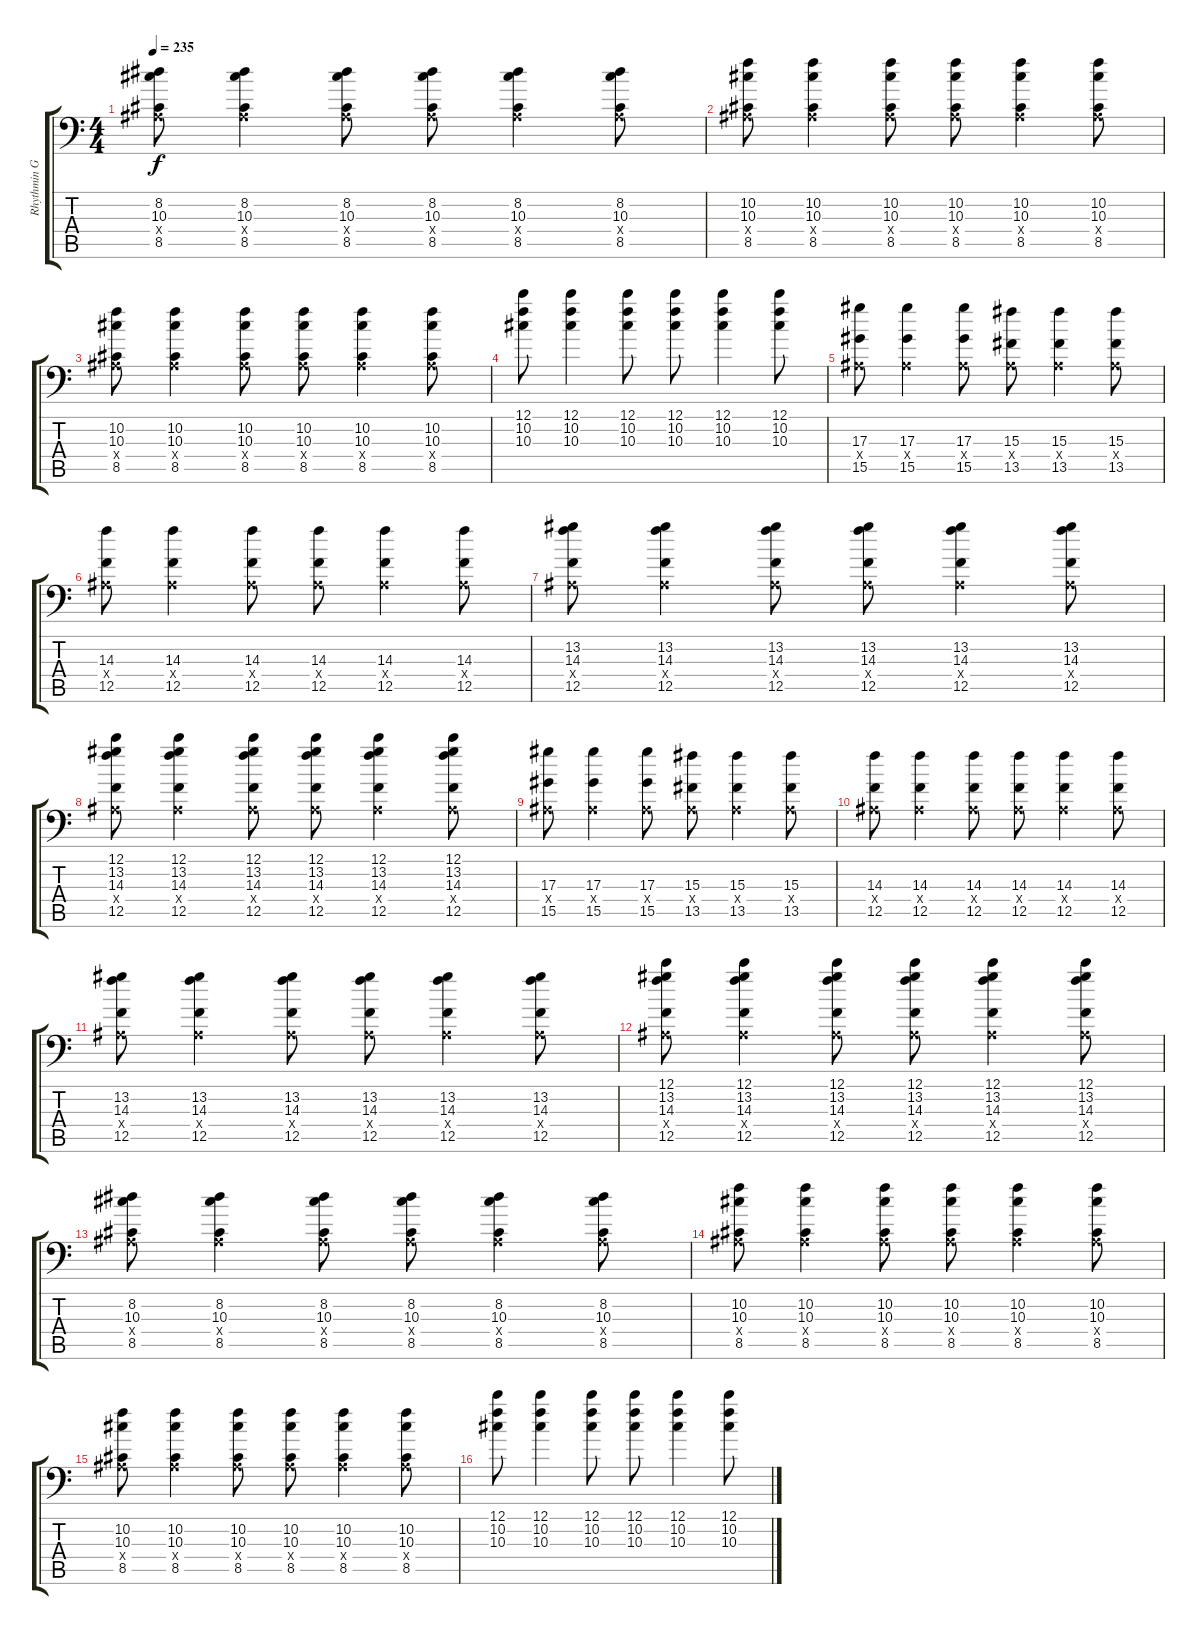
\track ("Rhythmin Guitar #1" "Rhythmin G") {instrument overdrivenguitar}
\staff {score tabs}
\tuning (C4 G3 Eb3 Bb2 F2 Bb1) {hide}
\ts (4 4)
\tempo 235
\clef f4
\ks c
(8.2 10.3 0.4{x} 8.5).8{dy f} (8.2 10.3 0.4{x} 8.5).4 (8.2 10.3 0.4{x} 8.5).8 (8.2 10.3 0.4{x} 8.5).8 (8.2 10.3 0.4{x} 8.5).4 (8.2 10.3 0.4{x} 8.5).8 |
(10.2 10.3 0.4{x} 8.5).8 (10.2 10.3 0.4{x} 8.5).4 (10.2 10.3 0.4{x} 8.5).8 (10.2 10.3 0.4{x} 8.5).8 (10.2 10.3 0.4{x} 8.5).4 (10.2 10.3 0.4{x} 8.5).8 |
(10.2 10.3 0.4{x} 8.5).8 (10.2 10.3 0.4{x} 8.5).4 (10.2 10.3 0.4{x} 8.5).8 (10.2 10.3 0.4{x} 8.5).8 (10.2 10.3 0.4{x} 8.5).4 (10.2 10.3 0.4{x} 8.5).8 |
(12.1 10.2 10.3).8 (12.1 10.2 10.3).4 (12.1 10.2 10.3).8 (12.1 10.2 10.3).8 (12.1 10.2 10.3).4 (12.1 10.2 10.3).8 |
(17.3 0.4{x} 15.5).8 (17.3 0.4{x} 15.5).4 (17.3 0.4{x} 15.5).8 (15.3 0.4{x} 13.5).8 (15.3 0.4{x} 13.5).4 (15.3 0.4{x} 13.5).8 |
(14.3 0.4{x} 12.5).8 (14.3 0.4{x} 12.5).4 (14.3 0.4{x} 12.5).8 (14.3 0.4{x} 12.5).8 (14.3 0.4{x} 12.5).4 (14.3 0.4{x} 12.5).8 |
(13.2 14.3 0.4{x} 12.5).8 (13.2 14.3 0.4{x} 12.5).4 (13.2 14.3 0.4{x} 12.5).8 (13.2 14.3 0.4{x} 12.5).8 (13.2 14.3 0.4{x} 12.5).4 (13.2 14.3 0.4{x} 12.5).8 |
(12.1 13.2 14.3 0.4{x} 12.5).8 (12.1 13.2 14.3 0.4{x} 12.5).4 (12.1 13.2 14.3 0.4{x} 12.5).8 (12.1 13.2 14.3 0.4{x} 12.5).8 (12.1 13.2 14.3 0.4{x} 12.5).4 (12.1 13.2 14.3 0.4{x} 12.5).8 |
(17.3 0.4{x} 15.5).8 (17.3 0.4{x} 15.5).4 (17.3 0.4{x} 15.5).8 (15.3 0.4{x} 13.5).8 (15.3 0.4{x} 13.5).4 (15.3 0.4{x} 13.5).8 |
(14.3 0.4{x} 12.5).8 (14.3 0.4{x} 12.5).4 (14.3 0.4{x} 12.5).8 (14.3 0.4{x} 12.5).8 (14.3 0.4{x} 12.5).4 (14.3 0.4{x} 12.5).8 |
(13.2 14.3 0.4{x} 12.5).8 (13.2 14.3 0.4{x} 12.5).4 (13.2 14.3 0.4{x} 12.5).8 (13.2 14.3 0.4{x} 12.5).8 (13.2 14.3 0.4{x} 12.5).4 (13.2 14.3 0.4{x} 12.5).8 |
(12.1 13.2 14.3 0.4{x} 12.5).8 (12.1 13.2 14.3 0.4{x} 12.5).4 (12.1 13.2 14.3 0.4{x} 12.5).8 (12.1 13.2 14.3 0.4{x} 12.5).8 (12.1 13.2 14.3 0.4{x} 12.5).4 (12.1 13.2 14.3 0.4{x} 12.5).8 |
(8.2 10.3 0.4{x} 8.5).8{volume 7} (8.2 10.3 0.4{x} 8.5).4 (8.2 10.3 0.4{x} 8.5).8 (8.2 10.3 0.4{x} 8.5).8 (8.2 10.3 0.4{x} 8.5).4 (8.2 10.3 0.4{x} 8.5).8 |
(10.2 10.3 0.4{x} 8.5).8 (10.2 10.3 0.4{x} 8.5).4 (10.2 10.3 0.4{x} 8.5).8 (10.2 10.3 0.4{x} 8.5).8 (10.2 10.3 0.4{x} 8.5).4 (10.2 10.3 0.4{x} 8.5).8 |
(10.2 10.3 0.4{x} 8.5).8 (10.2 10.3 0.4{x} 8.5).4 (10.2 10.3 0.4{x} 8.5).8 (10.2 10.3 0.4{x} 8.5).8 (10.2 10.3 0.4{x} 8.5).4 (10.2 10.3 0.4{x} 8.5).8 |
(12.1 10.2 10.3).8 (12.1 10.2 10.3).4 (12.1 10.2 10.3).8 (12.1 10.2 10.3).8 (12.1 10.2 10.3).4 (12.1 10.2 10.3).8
